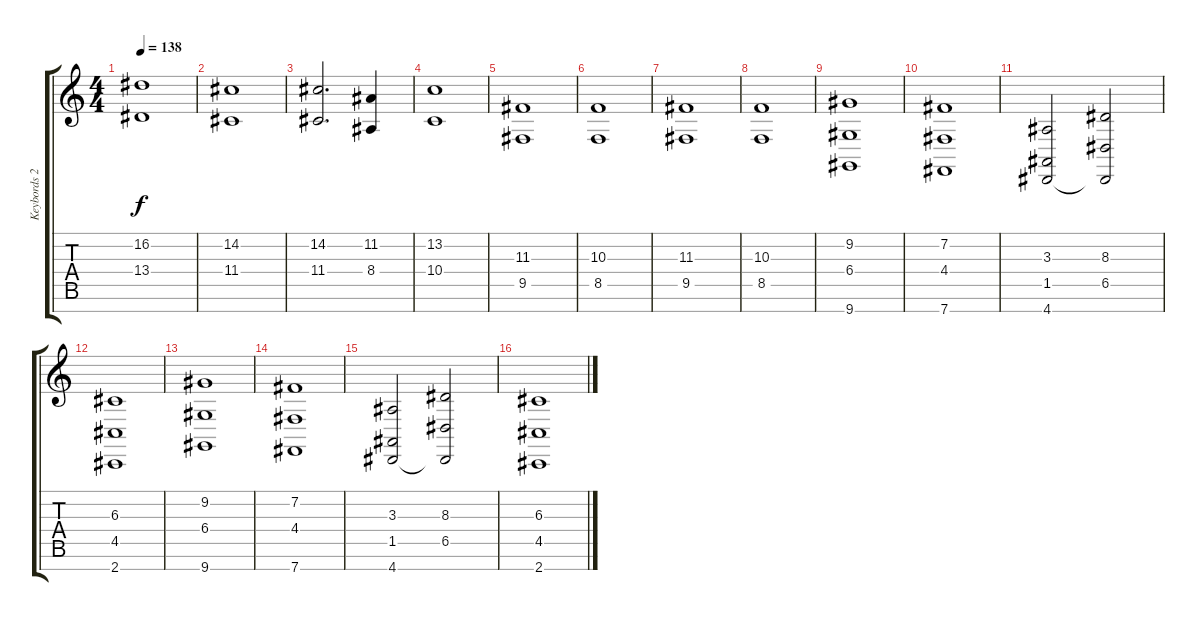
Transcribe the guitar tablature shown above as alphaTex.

\track ("Keybords 2" "Keybords 2") {instrument stringensemble2}
\staff {score tabs}
\tuning (E4 B3 G3 D3 A2 E2 B1) {hide}
\ts (4 4)
\tempo 138
\clef g2
\ks c
(16.2 13.4).1{dy f volume 6 instrument synthstrings1} |
(14.2 11.4).1 |
(14.2 11.4).2{d} (11.2 8.4).4 |
(13.2 10.4).1 |
(11.3 9.5).1{volume 8 instrument stringensemble2} |
(10.3 8.5).1 |
(11.3 9.5).1 |
(10.3 8.5).1 |
(9.2 6.4 9.7).1{volume 16} |
(7.2 4.4 7.7).1 |
(3.3 1.5 4.7).2 (8.3 6.5 4.7{t}).2 |
(6.3 4.5 2.7).1 |
(9.2 6.4 9.7).1 |
(7.2 4.4 7.7).1 |
(3.3 1.5 4.7).2 (8.3 6.5 4.7{t}).2 |
(6.3 4.5 2.7).1
